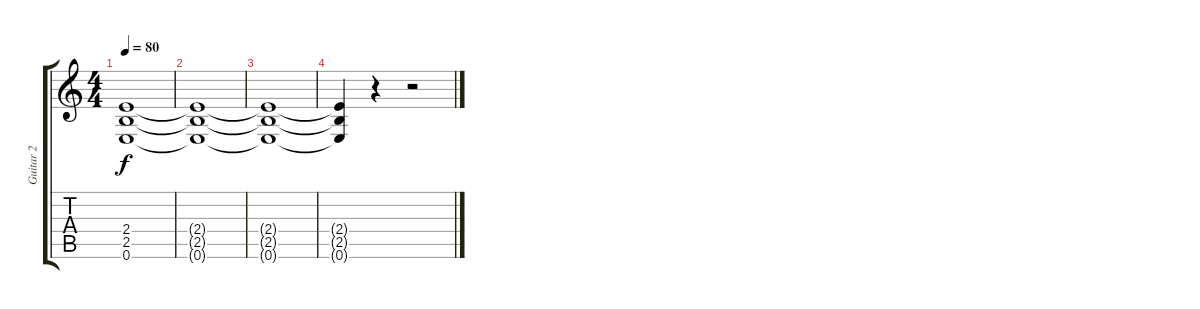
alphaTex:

\track ("Guitar 2" "Guitar 2") {instrument distortionguitar}
\staff {score tabs}
\tuning (E4 B3 G3 D3 A2 E2) {hide}
\ts (4 4)
\tempo 80
\clef g2
\ks c
(2.4{t} 2.5{t} 0.6{t}).1{dy f} |
(2.4{t} 2.5{t} 0.6{t}).1 |
(2.4{t} 2.5{t} 0.6{t}).1 |
(2.4{t} 2.5{t} 0.6{t}).4 r.4 r.2
